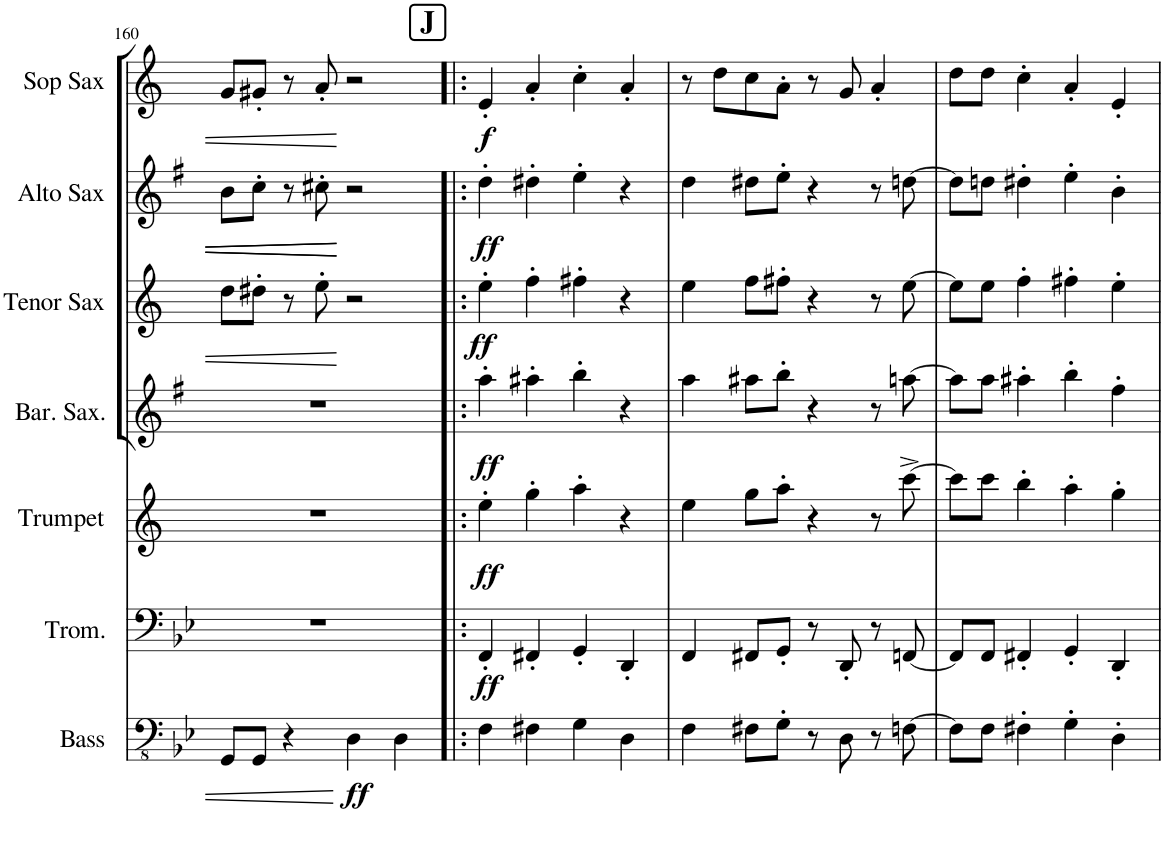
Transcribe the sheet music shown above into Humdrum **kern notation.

**kern	**dynam	**kern	**dynam	**kern	**dynam	**kern	**dynam	**kern	**dynam	**kern	**dynam	**kern	**dynam
*part7	*part7	*part6	*part6	*part5	*part5	*part4	*part4	*part3	*part3	*part2	*part2	*part1	*part1
*staff7	*staff7	*staff6	*staff6	*staff5	*staff5	*staff4	*staff4	*staff3	*staff3	*staff2	*staff2	*staff1	*staff1
*I"Acoustic Bass	*	*I"Trombone	*	*I"Bb Trumpet	*	*I"Baritone Saxophone	*	*I"Tenor Saxophone	*	*I"Alto Saxophone	*	*I"Soprano Saxophone	*
*I'Bass	*	*I'Trom.	*	*I'Trumpet	*	*I'Bar. Sax.	*	*I'Tenor Sax	*	*I'Alto Sax	*	*I'Sop Sax	*
!!LO:PB:g=z
*clefFv4	*	*clefF4	*	*clefG2	*	*clefG2	*	*clefG2	*	*clefG2	*	*clefG2	*
*	*	*	*	*Trd1c2	*	*Trd12c21	*	*Trd8c14	*	*Trd5c9	*	*Trd1c2	*
*k[b-e-]	*	*k[b-e-]	*	*k[]	*	*k[f#]	*	*k[]	*	*k[f#]	*	*k[]	*
*M2/2	*	*M2/2	*	*M2/2	*	*M2/2	*	*M2/2	*	*M2/2	*	*M2/2	*
*met(c|)	*	*met(c|)	*	*met(c|)	*	*met(c|)	*	*met(c|)	*	*met(c|)	*	*met(c|)	*
=160	=160	=160	=160	=160	=160	=160	=160	=160	=160	=160	=160	=160	=160
8GGG/L	.	1r	.	1r	.	1r	.	8dd\L	.	8b\L	.	8g/L	.
8GGG/J	.	.	.	.	.	.	.	8dd#X'\J	.	8cc'\J	.	8g#X'/J	.
4r	.	.	.	.	.	.	.	8r	.	8r	.	8r	.
.	.	.	.	.	.	.	.	8ee'\	.	8cc#X'\	.	8a'/	.
!	!LO:DY:b	!	!	!	!	!	!	!	!	!	!	!	!
4DD\	ff	.	.	.	.	.	.	2r	.	2r	.	2r	.
4DD\	.	.	.	.	.	.	.	.	.	.	.	.	.
!!LO:REH:place=s1:a:B:cj:fs=14:t=J
=161!|:	=161!|:	=161!|:	=161!|:	=161!|:	=161!|:	=161!|:	=161!|:	=161!|:	=161!|:	=161!|:	=161!|:	=161!|:	=161!|:
!	!	!	!LO:DY:b	!	!LO:DY:b	!	!LO:DY:b	!	!LO:DY:b	!	!LO:DY:b	!	!LO:DY:b
4FF\	.	4FF'/	ff	4ee'\	ff	4aa'\	ff	4ee'\	ff	4dd'\	ff	4e'/	f
4FF#X\	.	4FF#X'/	.	4gg'\	.	4aa#X'\	.	4ff'\	.	4dd#X'\	.	4a'/	.
4GG\	.	4GG'/	.	4aa'\	.	4bb'\	.	4ff#X'\	.	4ee'\	.	4cc'\	.
4DD\	.	4DD'/	.	4r	.	4r	.	4r	.	4r	.	4a'/	.
=162	=162	=162	=162	=162	=162	=162	=162	=162	=162	=162	=162	=162	=162
4FF\	.	4FF/	.	4ee\	.	4aa\	.	4ee\	.	4dd\	.	8r	.
.	.	.	.	.	.	.	.	.	.	.	.	8dd\L	.
8FF#X\L	.	8FF#X/L	.	8gg\L	.	8aa#X\L	.	8ff\L	.	8dd#X\L	.	8cc\	.
8GG'\J	.	8GG'/J	.	8aa'\J	.	8bb'\J	.	8ff#X'\J	.	8ee'\J	.	8a'\J	.
8r	.	8r	.	4r	.	4r	.	4r	.	4r	.	8r	.
8DD\	.	8DD'/	.	.	.	.	.	.	.	.	.	8g/	.
8r	.	8r	.	8r	.	8r	.	8r	.	8r	.	4a'/	.
[8FFn\	.	[8FFn/	.	[8ccc^\	.	[8aan\	.	[8ee\	.	[8ddn\	.	.	.
=163	=163	=163	=163	=163	=163	=163	=163	=163	=163	=163	=163	=163	=163
8FF\L]	.	8FF/L]	.	8ccc\L]	.	8aa\L]	.	8ee\L]	.	8dd\L]	.	8dd\L	.
8FF\J	.	8FF/J	.	8ccc\J	.	8aa\J	.	8ee\J	.	8ddn\J	.	8dd\J	.
4FF#X'\	.	4FF#X'/	.	4bb'\	.	4aa#X'\	.	4ff'\	.	4dd#X'\	.	4cc'\	.
4GG'\	.	4GG'/	.	4aa'\	.	4bb'\	.	4ff#X'\	.	4ee'\	.	4a'/	.
4DD'\	.	4DD'/	.	4gg'\	.	4ff#'\	.	4ee'\	.	4b'\	.	4e'/	.
=	=	=	=	=	=	=	=	=	=	=	=	=	=
*-	*-	*-	*-	*-	*-	*-	*-	*-	*-	*-	*-	*-	*-
